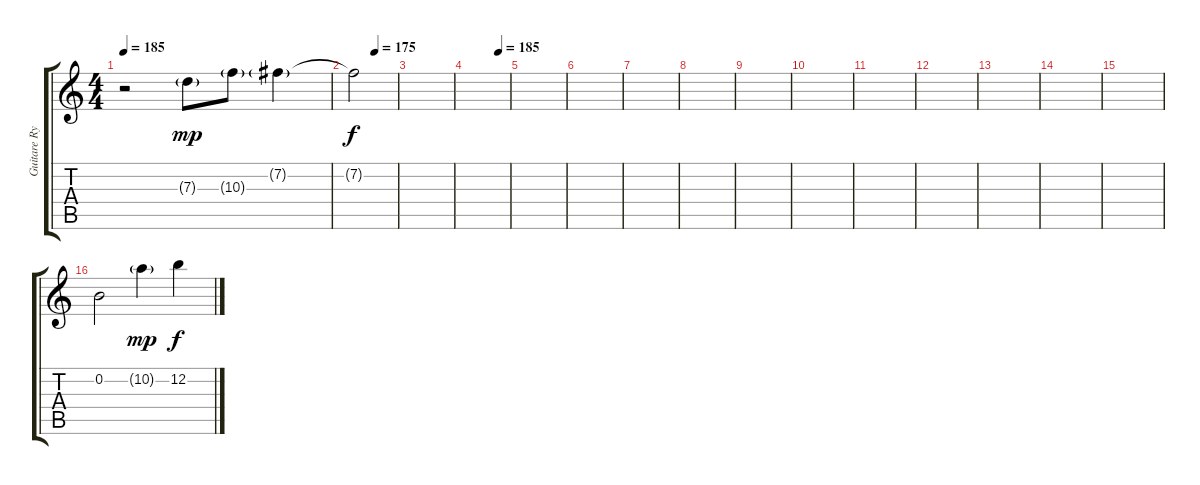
\track ("Guitare Rythm 2" "Guitare Ry") {instrument acousticguitarsteel}
\staff {score tabs}
\tuning (E4 B3 G3 D3 A2 E2) {hide}
\ts (4 4)
\tempo 185
\clef g2
\ks c
r.2{dy f} 7.3{g}.8{dy mp} 10.3{g}.8 7.2{g}.4 |
\tempo (175 0.5)
7.2{t}.2{dy f} |
|
\tempo (185 0.75)
|
|
|
|
|
|
|
|
|
|
|
|
0.2.2 10.2{g}.4{dy mp} 12.2.4{dy f}
